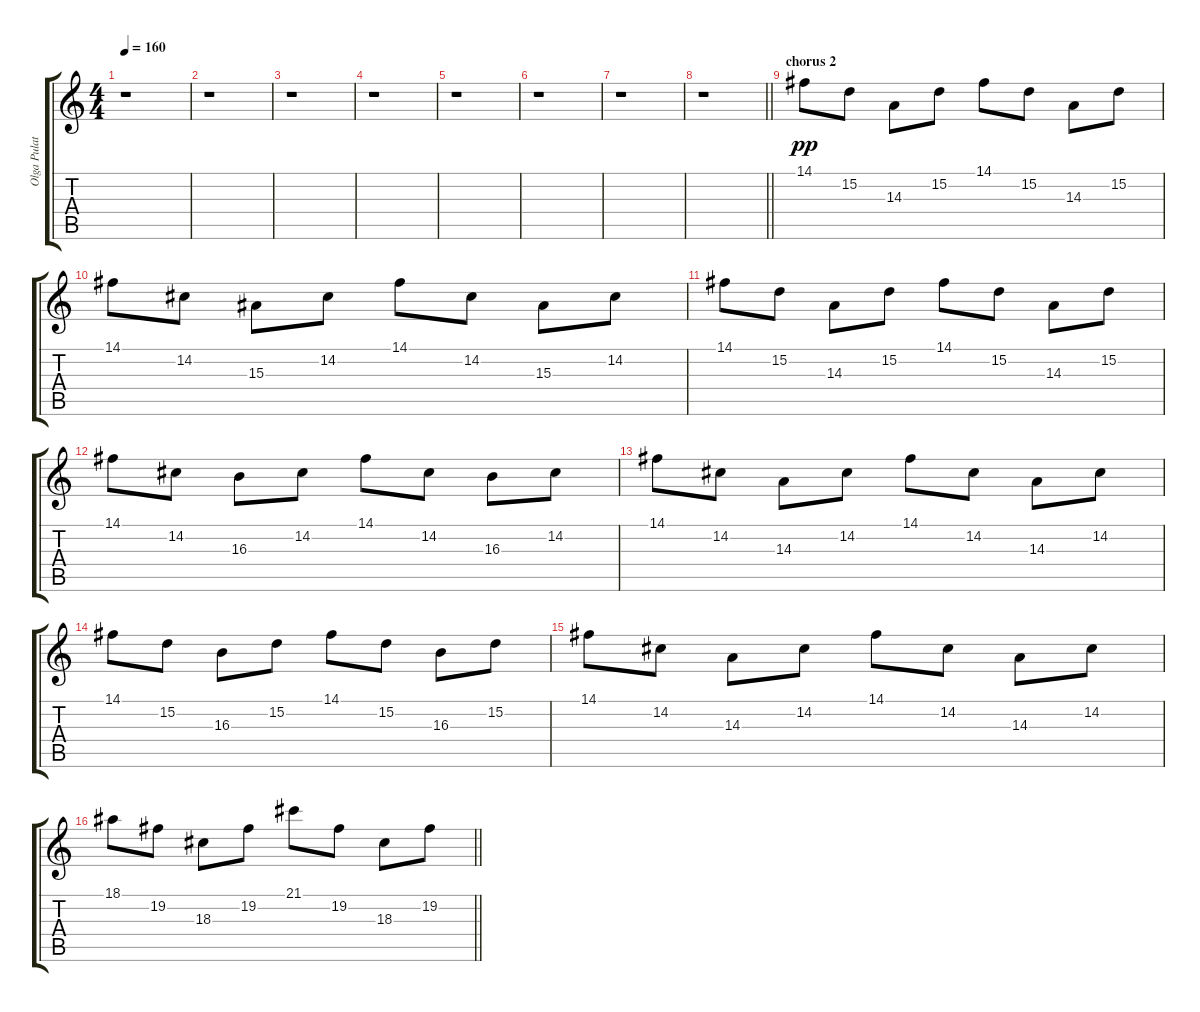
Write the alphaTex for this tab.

\track ("Olga Pulatova " "Olga Pulat") {instrument acousticgrandpiano}
\staff {score tabs}
\tuning (E4 B3 G3 D3 A2 E2) {hide}
\ts (4 4)
\tempo 160
\clef g2
\ks c
r.1{dy pp} |
r.1 |
r.1 |
r.1 |
r.1 |
r.1 |
r.1 |
\barLineRight lightlight
r.1 |
\section ("" "chorus 2")
14.1.8 15.2.8 14.3.8 15.2.8 14.1.8 15.2.8 14.3.8 15.2.8 |
14.1.8 14.2.8 15.3.8 14.2.8 14.1.8 14.2.8 15.3.8 14.2.8 |
14.1.8 15.2.8 14.3.8 15.2.8 14.1.8 15.2.8 14.3.8 15.2.8 |
14.1.8 14.2.8 16.3.8 14.2.8 14.1.8 14.2.8 16.3.8 14.2.8 |
14.1.8 14.2.8 14.3.8 14.2.8 14.1.8 14.2.8 14.3.8 14.2.8 |
14.1.8 15.2.8 16.3.8 15.2.8 14.1.8 15.2.8 16.3.8 15.2.8 |
14.1.8 14.2.8 14.3.8 14.2.8 14.1.8 14.2.8 14.3.8 14.2.8 |
\barLineRight lightlight
18.1.8 19.2.8 18.3.8 19.2.8 21.1.8 19.2.8 18.3.8 19.2.8
